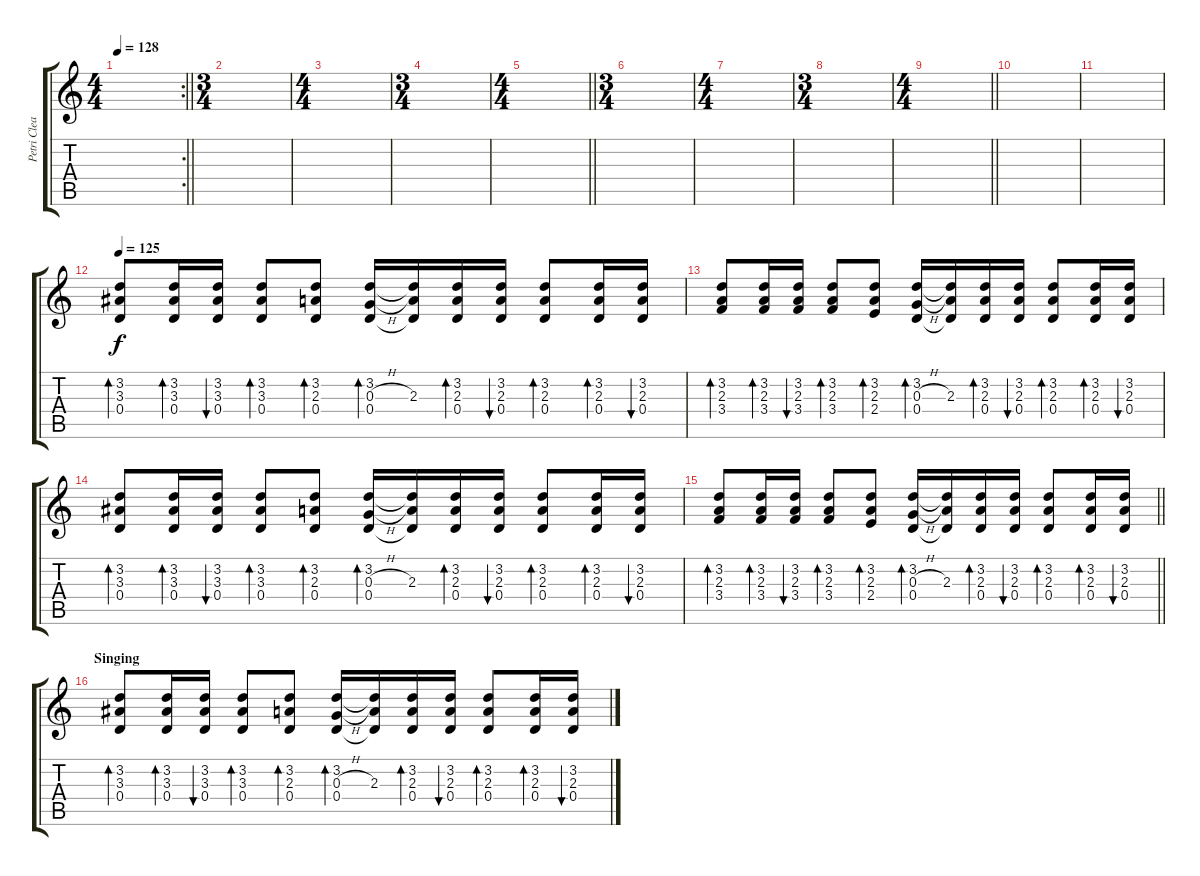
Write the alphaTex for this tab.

\track ("Petri Clean" "Petri Clea") {instrument acousticguitarsteel}
\staff {score tabs}
\tuning (E4 B3 G3 D3 A2 E2) {hide}
\rc 2
\ts (4 4)
\tempo 128
\clef g2
\barLineRight lightlight
\ks c
|
\ts (3 4)
\section ("" "")
|
\ts (4 4)
|
\ts (3 4)
|
\ts (4 4)
\barLineRight lightlight
|
\ts (3 4)
\section ("" "")
|
\ts (4 4)
|
\ts (3 4)
|
\ts (4 4)
\barLineRight lightlight
|
\section ("" "")
|
|
\tempo 125
(3.2 3.3 0.4).8{bd 60} (3.2 3.3 0.4).16{bd 60} (3.2 3.3 0.4).16{bu 60} (3.2 3.3 0.4).8{bd 60} (3.2 2.3 0.4).8{bd 60} (3.2 0.3{h} 0.4).16{bd 60} (3.2{t} 2.3 0.4{t}).16 (3.2 2.3 0.4).16{bd 60} (3.2 2.3 0.4).16{bu 60} (3.2 2.3 0.4).8{bd 60} (3.2 2.3 0.4).16{bd 60} (3.2 2.3 0.4).16{bu 60} |
(3.2 2.3 3.4).8{bd 60} (3.2 2.3 3.4).16{bd 60} (3.2 2.3 3.4).16{bu 60} (3.2 2.3 3.4).8{bd 60} (3.2 2.3 2.4).8{bd 60} (3.2 0.3{h} 0.4).16{bd 60} (3.2{t} 2.3 0.4{t}).16 (3.2 2.3 0.4).16{bd 60} (3.2 2.3 0.4).16{bu 60} (3.2 2.3 0.4).8{bd 60} (3.2 2.3 0.4).16{bd 60} (3.2 2.3 0.4).16{bu 60} |
(3.2 3.3 0.4).8{bd 60} (3.2 3.3 0.4).16{bd 60} (3.2 3.3 0.4).16{bu 60} (3.2 3.3 0.4).8{bd 60} (3.2 2.3 0.4).8{bd 60} (3.2 0.3{h} 0.4).16{bd 60} (3.2{t} 2.3 0.4{t}).16 (3.2 2.3 0.4).16{bd 60} (3.2 2.3 0.4).16{bu 60} (3.2 2.3 0.4).8{bd 60} (3.2 2.3 0.4).16{bd 60} (3.2 2.3 0.4).16{bu 60} |
\barLineRight lightlight
(3.2 2.3 3.4).8{bd 60} (3.2 2.3 3.4).16{bd 60} (3.2 2.3 3.4).16{bu 60} (3.2 2.3 3.4).8{bd 60} (3.2 2.3 2.4).8{bd 60} (3.2 0.3{h} 0.4).16{bd 60} (3.2{t} 2.3 0.4{t}).16 (3.2 2.3 0.4).16{bd 60} (3.2 2.3 0.4).16{bu 60} (3.2 2.3 0.4).8{bd 60} (3.2 2.3 0.4).16{bd 60} (3.2 2.3 0.4).16{bu 60} |
\section ("" "Singing")
(3.2 3.3 0.4).8{bd 60} (3.2 3.3 0.4).16{bd 60} (3.2 3.3 0.4).16{bu 60} (3.2 3.3 0.4).8{bd 60} (3.2 2.3 0.4).8{bd 60} (3.2 0.3{h} 0.4).16{bd 60} (3.2{t} 2.3 0.4{t}).16 (3.2 2.3 0.4).16{bd 60} (3.2 2.3 0.4).16{bu 60} (3.2 2.3 0.4).8{bd 60} (3.2 2.3 0.4).16{bd 60} (3.2 2.3 0.4).16{bu 60}
